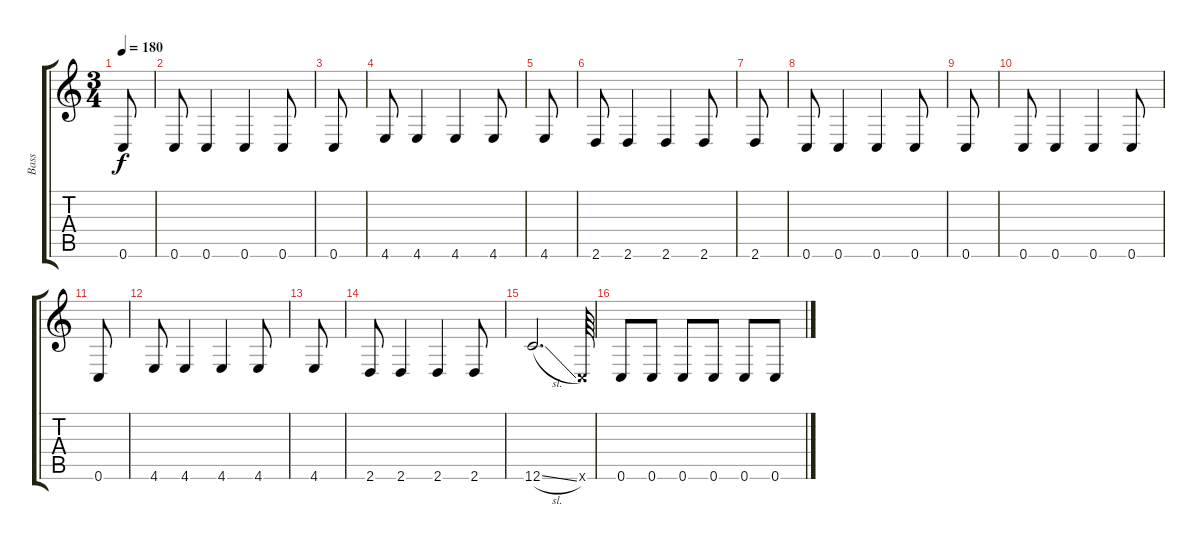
\track ("Bass" "Bass") {instrument electricbasspick}
\staff {score tabs}
\tuning (D4 A3 F3 C3 G2 C2) {hide}
\ts (3 4)
\tempo 180
\clef g2
\ks c
0.6.8{dy f} |
0.6.8 0.6.4 0.6.4 0.6.8 |
0.6.8 |
4.6.8 4.6.4 4.6.4 4.6.8 |
4.6.8 |
2.6.8 2.6.4 2.6.4 2.6.8 |
2.6.8 |
0.6.8 0.6.4 0.6.4 0.6.8 |
0.6.8 |
0.6.8 0.6.4 0.6.4 0.6.8 |
0.6.8 |
4.6.8 4.6.4 4.6.4 4.6.8 |
4.6.8 |
2.6.8 2.6.4 2.6.4 2.6.8 |
12.6{sl}.2{d} 0.6{x}.64 |
0.6.8 0.6.8 0.6.8 0.6.8 0.6.8 0.6.8
